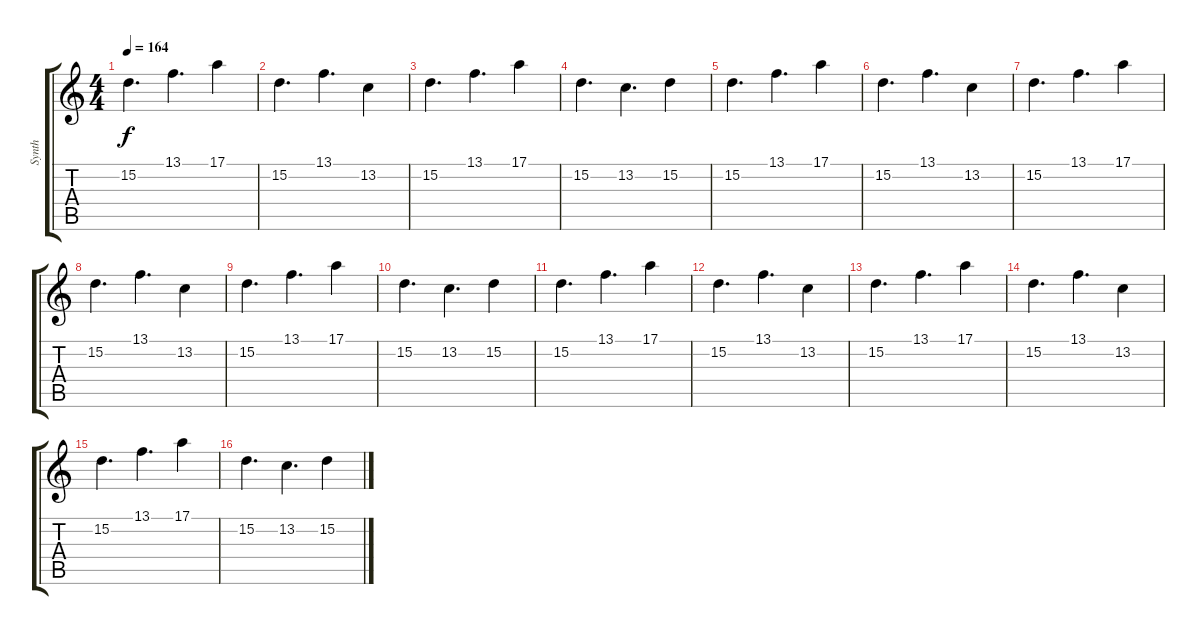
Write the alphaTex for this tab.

\track ("Synth" "Synth") {instrument pad1newage}
\staff {score tabs}
\tuning (E4 B3 G3 D3 A2 E2) {hide}
\ts (4 4)
\section ("" "")
\tempo 164
\clef g2
\ks c
15.2.4{d dy f instrument pad1newage} 13.1.4{d} 17.1.4 |
15.2.4{d} 13.1.4{d} 13.2.4 |
15.2.4{d} 13.1.4{d} 17.1.4 |
15.2.4{d} 13.2.4{d} 15.2.4 |
15.2.4{d} 13.1.4{d} 17.1.4 |
15.2.4{d} 13.1.4{d} 13.2.4 |
15.2.4{d} 13.1.4{d} 17.1.4 |
15.2.4{d} 13.1.4{d} 13.2.4 |
15.2.4{d} 13.1.4{d} 17.1.4 |
15.2.4{d} 13.2.4{d} 15.2.4 |
15.2.4{d} 13.1.4{d} 17.1.4 |
15.2.4{d} 13.1.4{d} 13.2.4 |
15.2.4{d} 13.1.4{d} 17.1.4 |
15.2.4{d} 13.1.4{d} 13.2.4 |
15.2.4{d} 13.1.4{d} 17.1.4 |
15.2.4{d} 13.2.4{d} 15.2.4
